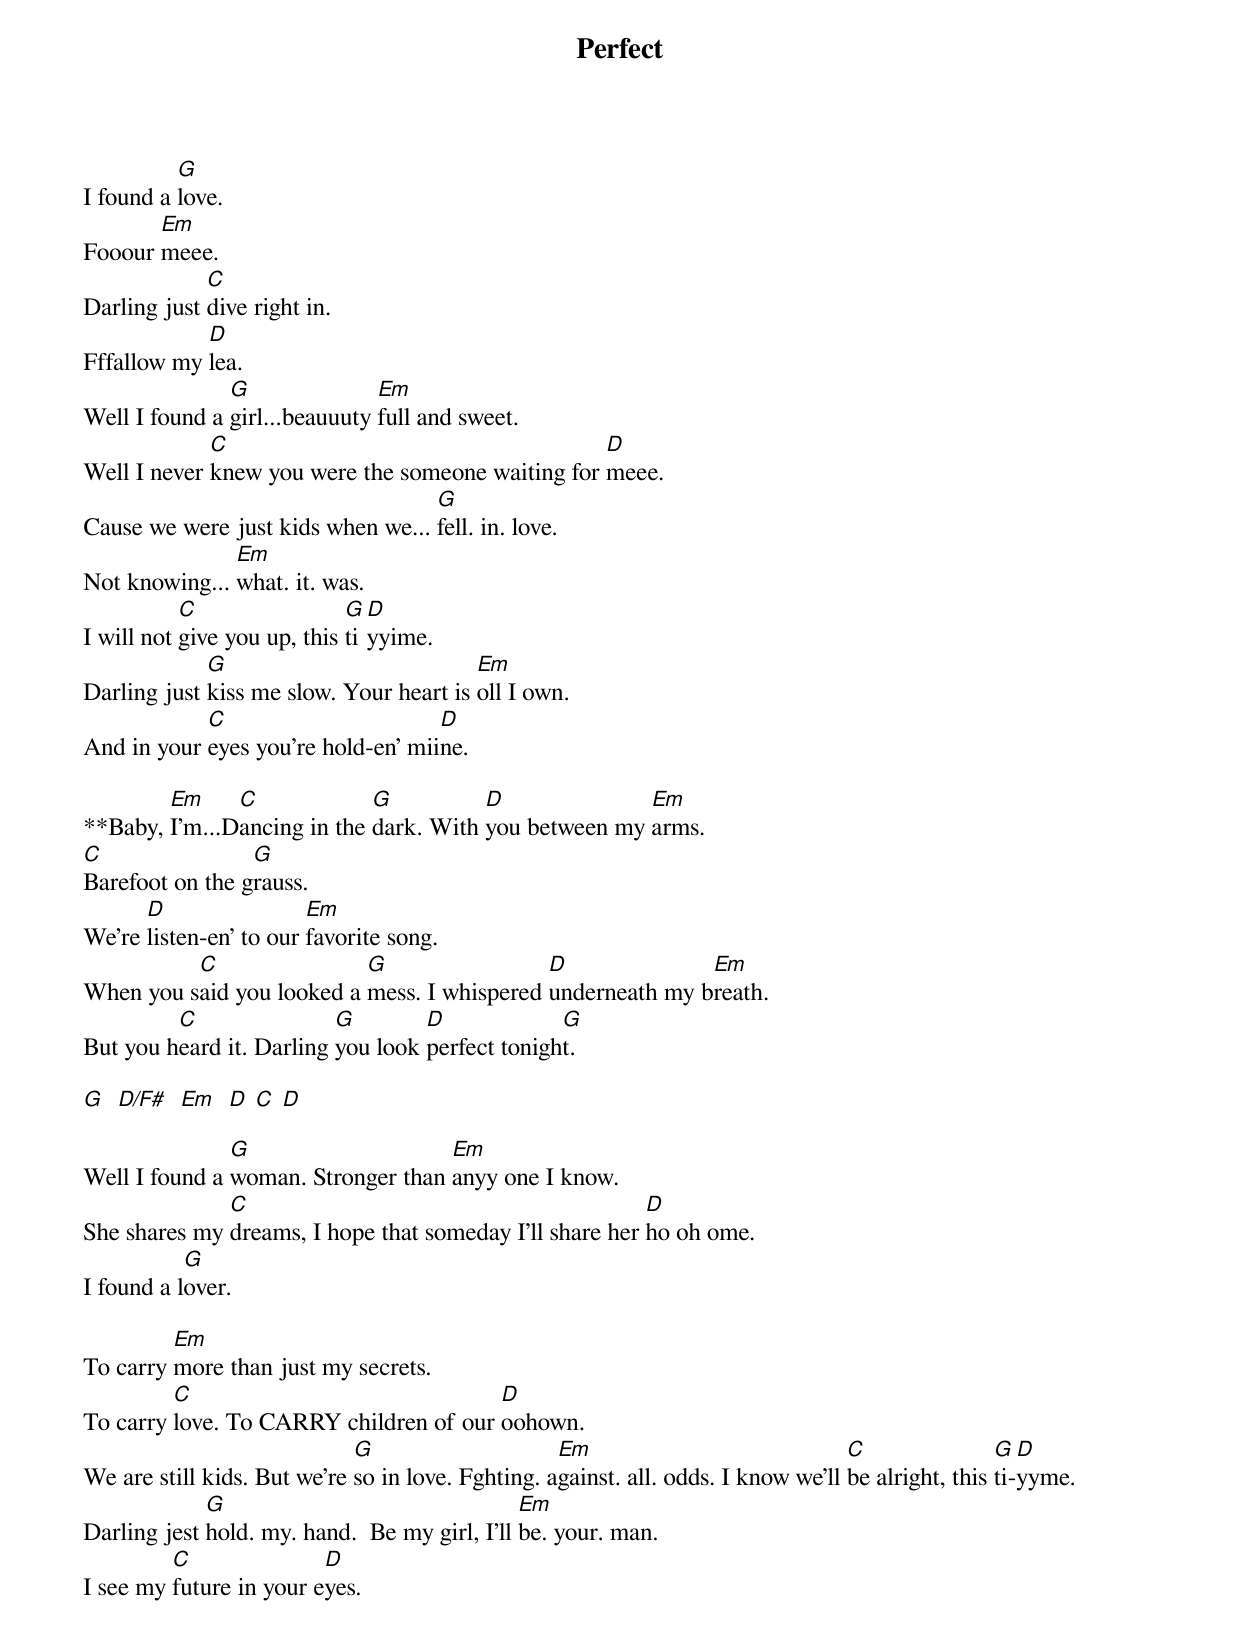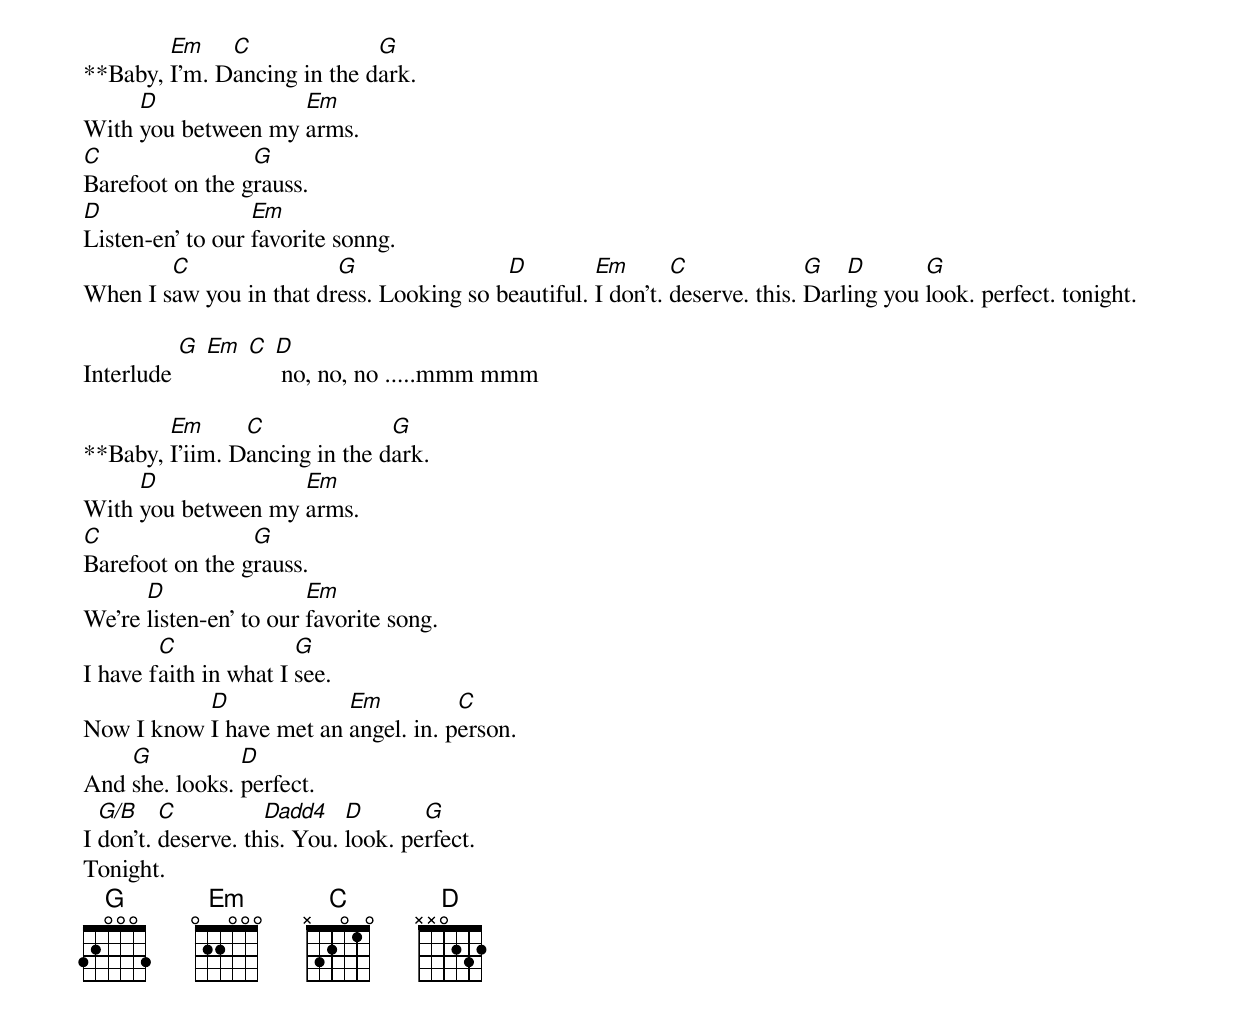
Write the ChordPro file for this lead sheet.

{title:Perfect}
I found a [G]love.
Fooour [Em]meee.
Darling just [C]dive right in.
Fffallow my [D]lea.
Well I found a [G]girl...beauuuty [Em]full and sweet.
Well I never [C]knew you were the someone waiting for [D]meee.
Cause we were just kids when we... [G]fell. in. love.
Not knowing... [Em]what. it. was.
I will not [C]give you up, this [G]ti[D]yyime.
Darling just [G]kiss me slow. Your heart is [Em]oll I own.
And in your [C]eyes you're hold-en' mii[D]ne.

**Baby, [Em]I'm...D[C]ancing in the [G]dark. With [D]you between my [Em]arms.
[C]Barefoot on the g[G]rauss.
We're [D]listen-en' to our [Em]favorite song.
When you s[C]aid you looked a [G]mess. I whispered [D]underneath my b[Em]reath.
But you h[C]eard it. Darling [G]you look [D]perfect tonigh[G]t.

[G]  [D/F#]  [Em]  [D] [C] [D]

Well I found a [G]woman. Stronger than [Em]anyy one I know.
She shares my [C]dreams, I hope that someday I'll share her [D]ho oh ome.
I found a l[G]over.

To carry [Em]more than just my secrets.
To carry [C]love. To CARRY children of our [D]oohown.
We are still kids. But we're [G]so in love. Fghting. a[Em]gainst. all. odds. I know we'll [C]be alright, this [G]ti-[D]yyme.
Darling jest [G]hold. my. hand.  Be my girl, I'll [Em]be. your. man.
I see my [C]future in your e[D]yes.

**Baby, [Em]I'm. D[C]ancing in the d[G]ark.
With [D]you between my [Em]arms.
[C]Barefoot on the g[G]rauss.
[D]Listen-en' to our [Em]favorite sonng.
When I s[C]aw you in that dr[G]ess. Looking so b[D]eautiful. [Em]I don't. [C]deserve. this. [G]Darl[D]ing you [G]look. perfect. tonight.

Interlude [G] [Em] [C] [D] no, no, no .....mmm mmm

**Baby, [Em]I'iim. D[C]ancing in the d[G]ark.
With [D]you between my [Em]arms.
[C]Barefoot on the g[G]rauss.
We're [D]listen-en' to our [Em]favorite song.
I have f[C]aith in what I [G]see.
Now I know [D]I have met an [Em]angel. in. p[C]erson.
And [G]she. looks. [D]perfect.
I [G/B]don't. [C]deserve. th[Dadd4]is. You. [D]look. pe[G]rfect.
Tonight.
